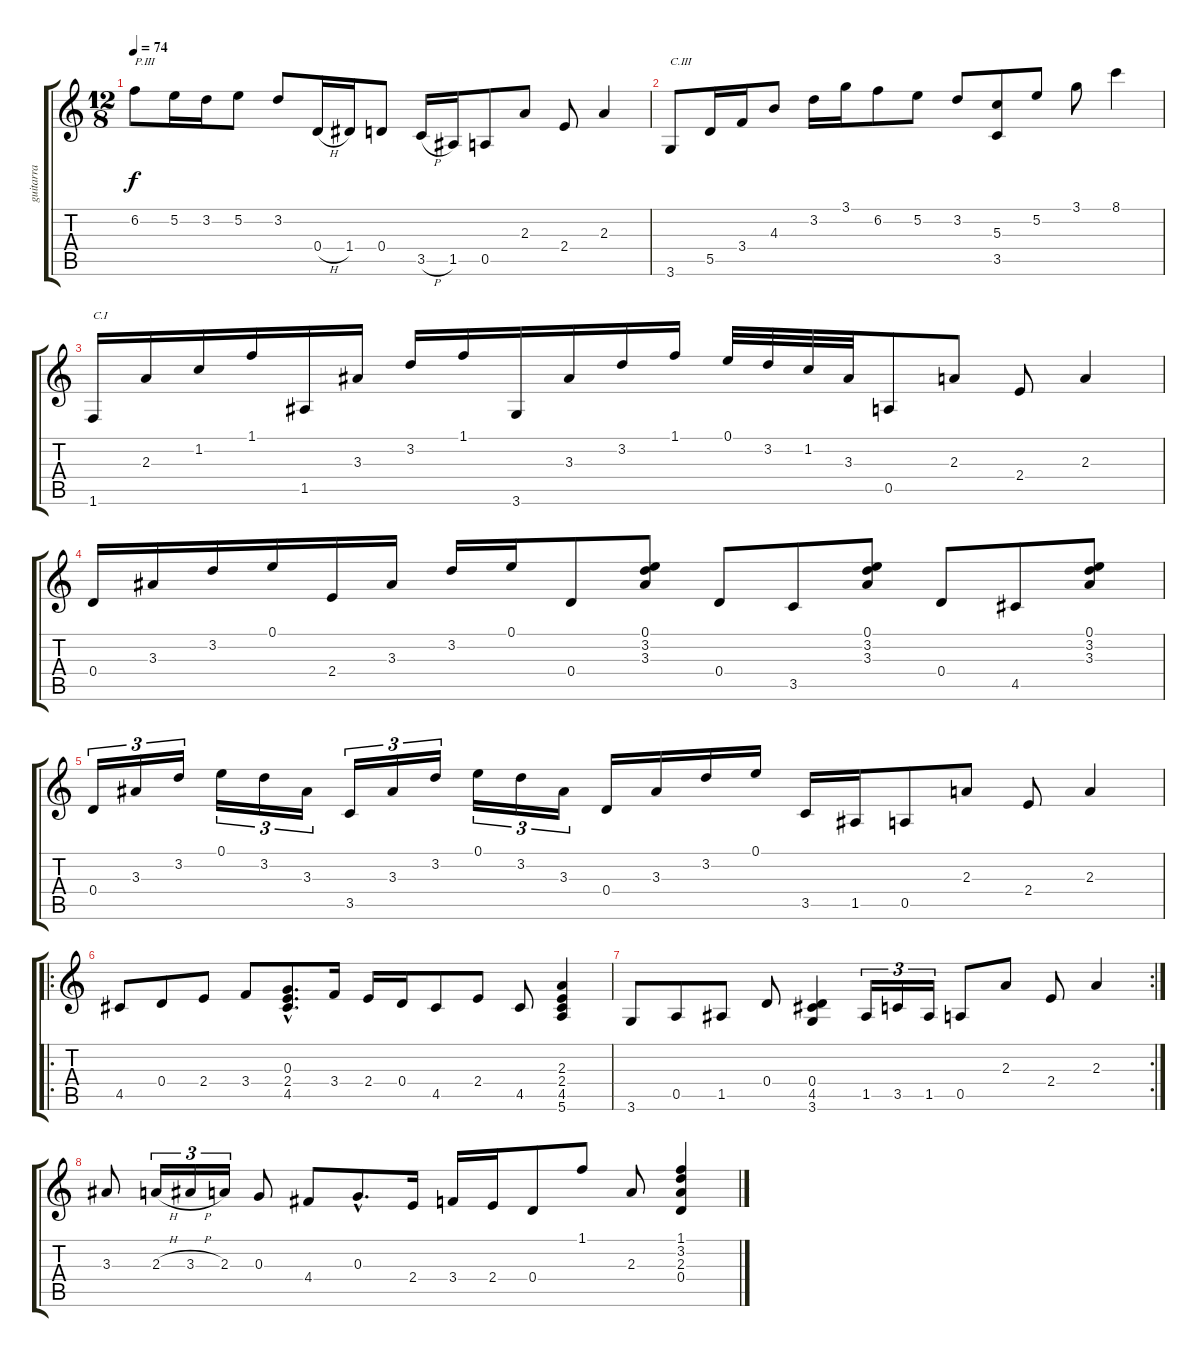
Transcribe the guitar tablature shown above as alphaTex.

\track ("guitarra" "guitarra") {instrument acousticguitarnylon}
\staff {score tabs}
\tuning (E4 B3 G3 D3 A2 E2) {hide}
\ts (12 8)
\tempo 74
\clef g2
\ks c
6.2.8{txt "P.III" dy f} 5.2.16 3.2.16 5.2.8 3.2.8 0.4{h}.16 1.4.16 0.4.8 3.5{h}.16 1.5.16 0.5.8 2.3.8 2.4.8 2.3.4 |
3.6.8{txt "C.III"} 5.5.16 3.4.16 4.3.8 3.2.16 3.1.16 6.2.8 5.2.8 3.2.8 (5.3 3.5).8 5.2.8 3.1.8 8.1.4 |
1.6.16{txt "C.I"} 2.3.16 1.2.16 1.1.16 1.5.16 3.3.16 3.2.16 1.1.16 3.6.16 3.3.16 3.2.16 1.1.16 0.1.32 3.2.32 1.2.32 3.3.32 0.5.8 2.3.8 2.4.8 2.3.4 |
0.4.16 3.3.16 3.2.16 0.1.16 2.4.16 3.3.16 3.2.16 0.1.16 0.4.8 (0.1 3.2 3.3).8 0.4.8 3.5.8 (0.1 3.2 3.3).8 0.4.8 4.5.8 (0.1 3.2 3.3).8 |
0.4.16{tu (3 2)} 3.3.16{tu (3 2)} 3.2.16{tu (3 2)} 0.1.16{tu (3 2)} 3.2.16{tu (3 2)} 3.3.16{tu (3 2)} 3.5.16{tu (3 2)} 3.3.16{tu (3 2)} 3.2.16{tu (3 2)} 0.1.16{tu (3 2)} 3.2.16{tu (3 2)} 3.3.16{tu (3 2)} 0.4.16 3.3.16 3.2.16 0.1.16 3.5.16 1.5.16 0.5.8 2.3.8 2.4.8 2.3.4 |
\ro
4.5.8 0.4.8 2.4.8 3.4.8 (0.3{hac} 2.4{hac} 4.5{hac}).8{d} 3.4.16 2.4.16 0.4.16 4.5.8 2.4.8 4.5.8 (2.3 2.4 4.5 5.6).4 |
\rc 2
3.6.8 0.5.8 1.5.8 0.4.8 (0.4 4.5 3.6).4 1.5.16{tu (3 2)} 3.5.16{tu (3 2)} 1.5.16{tu (3 2)} 0.5.8 2.3.8 2.4.8 2.3.4 |
3.3.8 2.3{h}.16{tu (3 2)} 3.3{h}.16{tu (3 2)} 2.3.16{tu (3 2)} 0.3.8 4.4.8 0.3{hac}.8{d} 2.4.16 3.4.16 2.4.16 0.4.8 1.1.8 2.3.8 (1.1 3.2 2.3 0.4).4
